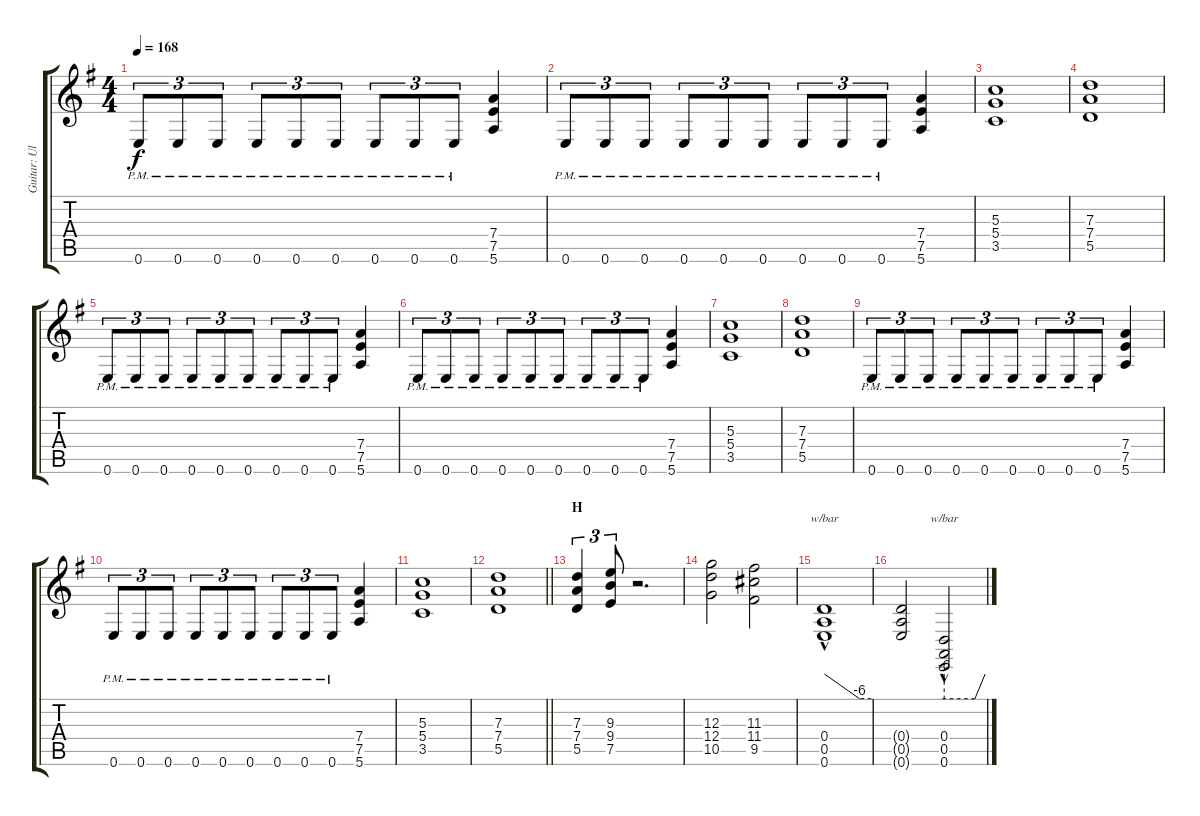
\track ("Guitar: Ulrich" "Guitar: Ul") {instrument distortionguitar}
\staff {score tabs}
\tuning (E4 B3 G3 D3 A2 E2) {hide}
\ts (4 4)
\tempo 168
\clef g2
\ks g
0.6{pm}.8{tu (3 2) dy f} 0.6{pm}.8{tu (3 2)} 0.6{pm}.8{tu (3 2)} 0.6{pm}.8{tu (3 2)} 0.6{pm}.8{tu (3 2)} 0.6{pm}.8{tu (3 2)} 0.6{pm}.8{tu (3 2)} 0.6{pm}.8{tu (3 2)} 0.6{pm}.8{tu (3 2)} (7.4 7.5 5.6).4 |
0.6{pm}.8{tu (3 2)} 0.6{pm}.8{tu (3 2)} 0.6{pm}.8{tu (3 2)} 0.6{pm}.8{tu (3 2)} 0.6{pm}.8{tu (3 2)} 0.6{pm}.8{tu (3 2)} 0.6{pm}.8{tu (3 2)} 0.6{pm}.8{tu (3 2)} 0.6{pm}.8{tu (3 2)} (7.4 7.5 5.6).4 |
(5.3 5.4 3.5).1 |
(7.3 7.4 5.5).1 |
0.6{pm}.8{tu (3 2)} 0.6{pm}.8{tu (3 2)} 0.6{pm}.8{tu (3 2)} 0.6{pm}.8{tu (3 2)} 0.6{pm}.8{tu (3 2)} 0.6{pm}.8{tu (3 2)} 0.6{pm}.8{tu (3 2)} 0.6{pm}.8{tu (3 2)} 0.6{pm}.8{tu (3 2)} (7.4 7.5 5.6).4 |
0.6{pm}.8{tu (3 2)} 0.6{pm}.8{tu (3 2)} 0.6{pm}.8{tu (3 2)} 0.6{pm}.8{tu (3 2)} 0.6{pm}.8{tu (3 2)} 0.6{pm}.8{tu (3 2)} 0.6{pm}.8{tu (3 2)} 0.6{pm}.8{tu (3 2)} 0.6{pm}.8{tu (3 2)} (7.4 7.5 5.6).4 |
(5.3 5.4 3.5).1 |
(7.3 7.4 5.5).1 |
0.6{pm}.8{tu (3 2)} 0.6{pm}.8{tu (3 2)} 0.6{pm}.8{tu (3 2)} 0.6{pm}.8{tu (3 2)} 0.6{pm}.8{tu (3 2)} 0.6{pm}.8{tu (3 2)} 0.6{pm}.8{tu (3 2)} 0.6{pm}.8{tu (3 2)} 0.6{pm}.8{tu (3 2)} (7.4 7.5 5.6).4 |
0.6{pm}.8{tu (3 2)} 0.6{pm}.8{tu (3 2)} 0.6{pm}.8{tu (3 2)} 0.6{pm}.8{tu (3 2)} 0.6{pm}.8{tu (3 2)} 0.6{pm}.8{tu (3 2)} 0.6{pm}.8{tu (3 2)} 0.6{pm}.8{tu (3 2)} 0.6{pm}.8{tu (3 2)} (7.4 7.5 5.6).4 |
(5.3 5.4 3.5).1 |
\barLineRight lightlight
(7.3 7.4 5.5).1 |
\section ("" "H")
(7.3 7.4 5.5).4{tu (3 2)} (9.3 9.4 7.5).8{tu (3 2)} r.2{d} |
(12.3 12.4 10.5).2 (11.3 11.4 9.5).2 |
(0.4{hac} 0.5{hac} 0.6{hac}).1{tbe (custom default 0 0 45 -24 60 -24) volume 16 balance 8 instrument distortionguitar} |
(0.4{t} 0.5{t} 0.6{t}).2 (0.4{hac} 0.5{hac} 0.6{hac}).2{tbe (custom default 0 -24 45 -24 60 0)}
